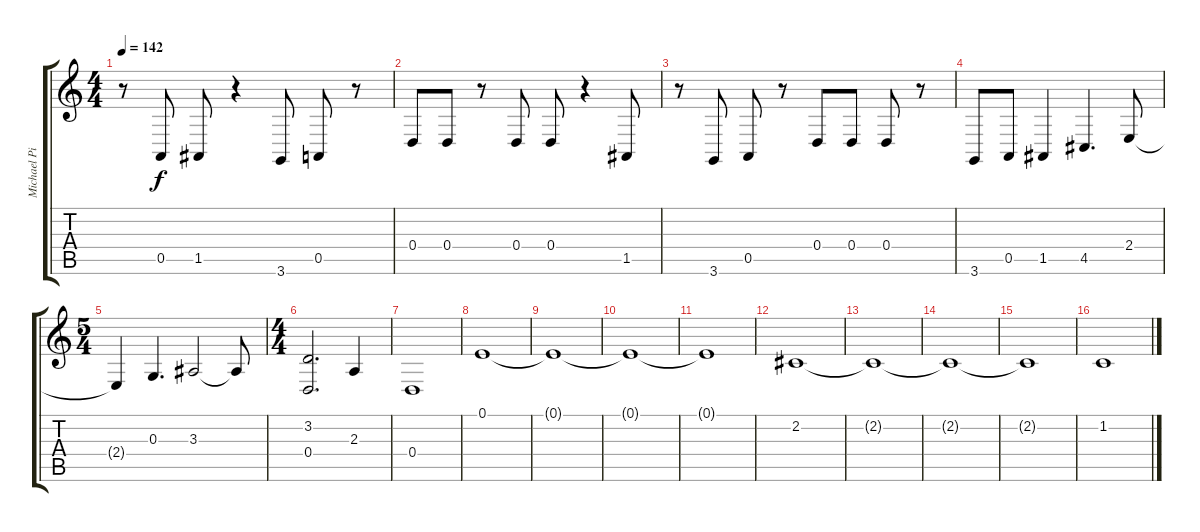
\track ("Michael Pinnella (strings)" "Michael Pi") {instrument stringensemble1}
\staff {score tabs}
\tuning (E4 B3 G3 D3 A2 E2) {hide}
\ts (4 4)
\tempo 142
\clef g2
\ks c
r.8{dy f} 0.5.8 1.5.8 r.4 3.6.8 0.5.8 r.8 |
0.4.8 0.4.8 r.8 0.4.8 0.4.8 r.4 1.5.8 |
r.8 3.6.8 0.5.8 r.8 0.4.8 0.4.8 0.4.8 r.8 |
3.6.8 0.5.8 1.5.4 4.5.4{d} 2.4.8 |
\ts (5 4)
2.4{t}.4 0.3.4{d} 3.3.2 3.3{t}.8 |
\ts (4 4)
(3.2 0.4).2{d} 2.3.4 |
0.4.1 |
0.1.1 |
0.1{t}.1 |
0.1{t}.1 |
0.1{t}.1 |
2.2.1 |
2.2{t}.1 |
2.2{t}.1 |
2.2{t}.1 |
1.2.1
